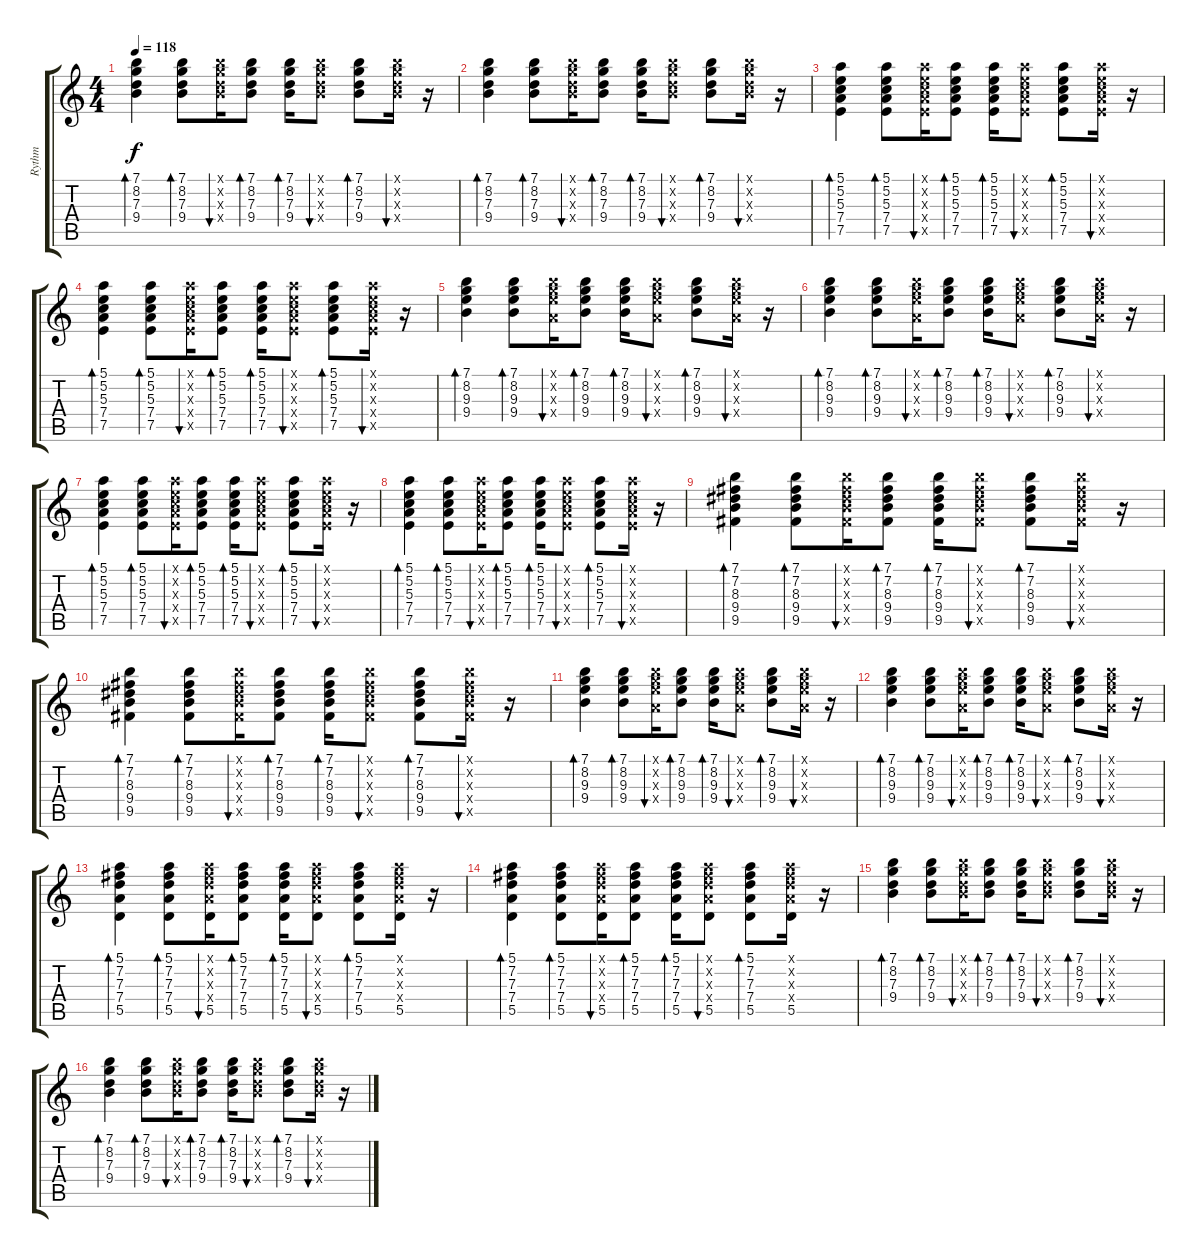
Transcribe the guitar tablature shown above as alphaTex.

\track ("Rythm" "Rythm") {instrument acousticguitarsteel}
\staff {score tabs}
\tuning (E4 B3 G3 D3 A2 E2) {hide}
\ts (4 4)
\tempo 118
\clef g2
\ks c
(7.1 8.2 7.3 9.4).4{bd 60 dy f} (7.1 8.2 7.3 9.4).8{bd 60} (7.1{x} 8.2{x} 7.3{x} 9.4{x}).16{bu 60} (7.1 8.2 7.3 9.4).8{bd 60} (7.1 8.2 7.3 9.4).16{bd 60} (7.1{x} 8.2{x} 7.3{x} 9.4{x}).8{bu 60} (7.1 8.2 7.3 9.4).8{bd 60} (7.1{x} 8.2{x} 7.3{x} 9.4{x}).16{bu 60} r.16 |
(7.1 8.2 7.3 9.4).4{bd 60} (7.1 8.2 7.3 9.4).8{bd 60} (7.1{x} 8.2{x} 7.3{x} 9.4{x}).16{bu 60} (7.1 8.2 7.3 9.4).8{bd 60} (7.1 8.2 7.3 9.4).16{bd 60} (7.1{x} 8.2{x} 7.3{x} 9.4{x}).8{bu 60} (7.1 8.2 7.3 9.4).8{bd 60} (7.1{x} 8.2{x} 7.3{x} 9.4{x}).16{bu 60} r.16 |
(5.1 5.2 5.3 7.4 7.5).4{bd 60} (5.1 5.2 5.3 7.4 7.5).8{bd 60} (5.1{x} 5.2{x} 5.3{x} 7.4{x} 7.5{x}).16{bu 60} (5.1 5.2 5.3 7.4 7.5).8{bd 60} (5.1 5.2 5.3 7.4 7.5).16{bd 60} (5.1{x} 5.2{x} 5.3{x} 7.4{x} 7.5{x}).8{bu 60} (5.1 5.2 5.3 7.4 7.5).8{bd 60} (5.1{x} 5.2{x} 5.3{x} 7.4{x} 7.5{x}).16{bu 60} r.16 |
(5.1 5.2 5.3 7.4 7.5).4{bd 60} (5.1 5.2 5.3 7.4 7.5).8{bd 60} (5.1{x} 5.2{x} 5.3{x} 7.4{x} 7.5{x}).16{bu 60} (5.1 5.2 5.3 7.4 7.5).8{bd 60} (5.1 5.2 5.3 7.4 7.5).16{bd 60} (5.1{x} 5.2{x} 5.3{x} 7.4{x} 7.5{x}).8{bu 60} (5.1 5.2 5.3 7.4 7.5).8{bd 60} (5.1{x} 5.2{x} 5.3{x} 7.4{x} 7.5{x}).16{bu 60} r.16 |
(7.1 8.2 9.3 9.4).4{bd 60} (7.1 8.2 9.3 9.4).8{bd 60} (7.1{x} 8.2{x} 9.3{x} 7.4{x}).16{bu 60} (7.1 8.2 9.3 9.4).8{bd 60} (7.1 8.2 9.3 9.4).16{bd 60} (7.1{x} 8.2{x} 9.3{x} 7.4{x}).8{bu 60} (7.1 8.2 9.3 9.4).8{bd 60} (7.1{x} 8.2{x} 9.3{x} 7.4{x}).16{bu 60} r.16 |
(7.1 8.2 9.3 9.4).4{bd 60} (7.1 8.2 9.3 9.4).8{bd 60} (7.1{x} 8.2{x} 9.3{x} 7.4{x}).16{bu 60} (7.1 8.2 9.3 9.4).8{bd 60} (7.1 8.2 9.3 9.4).16{bd 60} (7.1{x} 8.2{x} 9.3{x} 7.4{x}).8{bu 60} (7.1 8.2 9.3 9.4).8{bd 60} (7.1{x} 8.2{x} 9.3{x} 7.4{x}).16{bu 60} r.16 |
(5.1 5.2 5.3 7.4 7.5).4{bd 60} (5.1 5.2 5.3 7.4 7.5).8{bd 60} (5.1{x} 5.2{x} 5.3{x} 7.4{x} 7.5{x}).16{bu 60} (5.1 5.2 5.3 7.4 7.5).8{bd 60} (5.1 5.2 5.3 7.4 7.5).16{bd 60} (5.1{x} 5.2{x} 5.3{x} 7.4{x} 7.5{x}).8{bu 60} (5.1 5.2 5.3 7.4 7.5).8{bd 60} (5.1{x} 5.2{x} 5.3{x} 7.4{x} 7.5{x}).16{bu 60} r.16 |
(5.1 5.2 5.3 7.4 7.5).4{bd 60} (5.1 5.2 5.3 7.4 7.5).8{bd 60} (5.1{x} 5.2{x} 5.3{x} 7.4{x} 7.5{x}).16{bu 60} (5.1 5.2 5.3 7.4 7.5).8{bd 60} (5.1 5.2 5.3 7.4 7.5).16{bd 60} (5.1{x} 5.2{x} 5.3{x} 7.4{x} 7.5{x}).8{bu 60} (5.1 5.2 5.3 7.4 7.5).8{bd 60} (5.1{x} 5.2{x} 5.3{x} 7.4{x} 7.5{x}).16{bu 60} r.16 |
(7.1 7.2 8.3 9.4 9.5).4{bd 60} (7.1 7.2 8.3 9.4 9.5).8{bd 60} (7.1{x} 7.2{x} 8.3{x} 9.4{x} 9.5{x}).16{bu 60} (7.1 7.2 8.3 9.4 9.5).8{bd 60} (7.1 7.2 8.3 9.4 9.5).16{bd 60} (7.1{x} 7.2{x} 8.3{x} 9.4{x} 9.5{x}).8{bu 60} (7.1 7.2 8.3 9.4 9.5).8{bd 60} (7.1{x} 7.2{x} 8.3{x} 9.4{x} 9.5{x}).16{bu 60} r.16 |
(7.1 7.2 8.3 9.4 9.5).4{bd 60} (7.1 7.2 8.3 9.4 9.5).8{bd 60} (7.1{x} 7.2{x} 8.3{x} 9.4{x} 9.5{x}).16{bu 60} (7.1 7.2 8.3 9.4 9.5).8{bd 60} (7.1 7.2 8.3 9.4 9.5).16{bd 60} (7.1{x} 7.2{x} 8.3{x} 9.4{x} 9.5{x}).8{bu 60} (7.1 7.2 8.3 9.4 9.5).8{bd 60} (7.1{x} 7.2{x} 8.3{x} 9.4{x} 9.5{x}).16{bu 60} r.16 |
(7.1 8.2 9.3 9.4).4{bd 60} (7.1 8.2 9.3 9.4).8{bd 60} (7.1{x} 8.2{x} 9.3{x} 7.4{x}).16{bu 60} (7.1 8.2 9.3 9.4).8{bd 60} (7.1 8.2 9.3 9.4).16{bd 60} (7.1{x} 8.2{x} 9.3{x} 7.4{x}).8{bu 60} (7.1 8.2 9.3 9.4).8{bd 60} (7.1{x} 8.2{x} 9.3{x} 7.4{x}).16{bu 60} r.16 |
(7.1 8.2 9.3 9.4).4{bd 60} (7.1 8.2 9.3 9.4).8{bd 60} (7.1{x} 8.2{x} 9.3{x} 7.4{x}).16{bu 60} (7.1 8.2 9.3 9.4).8{bd 60} (7.1 8.2 9.3 9.4).16{bd 60} (7.1{x} 8.2{x} 9.3{x} 7.4{x}).8{bu 60} (7.1 8.2 9.3 9.4).8{bd 60} (7.1{x} 8.2{x} 9.3{x} 7.4{x}).16{bu 60} r.16 |
(5.1 7.2 7.3 7.4 5.5).4{bd 60} (5.1 7.2 7.3 7.4 5.5).8{bd 60} (5.1{x} 7.2{x} 7.3{x} 7.4{x} 5.5).16{bu 60} (5.1 7.2 7.3 7.4 5.5).8{bd 60} (5.1 7.2 7.3 7.4 5.5).16{bd 60} (5.1{x} 7.2{x} 7.3{x} 7.4{x} 5.5).8{bu 60} (5.1 7.2 7.3 7.4 5.5).8{bd 60} (5.1{x} 7.2{x} 7.3{x} 7.4{x} 5.5).16 r.16 |
(5.1 7.2 7.3 7.4 5.5).4{bd 60} (5.1 7.2 7.3 7.4 5.5).8{bd 60} (5.1{x} 7.2{x} 7.3{x} 7.4{x} 5.5).16{bu 60} (5.1 7.2 7.3 7.4 5.5).8{bd 60} (5.1 7.2 7.3 7.4 5.5).16{bd 60} (5.1{x} 7.2{x} 7.3{x} 7.4{x} 5.5).8{bu 60} (5.1 7.2 7.3 7.4 5.5).8{bd 60} (5.1{x} 7.2{x} 7.3{x} 7.4{x} 5.5).16 r.16 |
(7.1 8.2 7.3 9.4).4{bd 60} (7.1 8.2 7.3 9.4).8{bd 60} (7.1{x} 8.2{x} 7.3{x} 9.4{x}).16{bu 60} (7.1 8.2 7.3 9.4).8{bd 60} (7.1 8.2 7.3 9.4).16{bd 60} (7.1{x} 8.2{x} 7.3{x} 9.4{x}).8{bu 60} (7.1 8.2 7.3 9.4).8{bd 60} (7.1{x} 8.2{x} 7.3{x} 9.4{x}).16{bu 60} r.16 |
(7.1 8.2 7.3 9.4).4{bd 60} (7.1 8.2 7.3 9.4).8{bd 60} (7.1{x} 8.2{x} 7.3{x} 9.4{x}).16{bu 60} (7.1 8.2 7.3 9.4).8{bd 60} (7.1 8.2 7.3 9.4).16{bd 60} (7.1{x} 8.2{x} 7.3{x} 9.4{x}).8{bu 60} (7.1 8.2 7.3 9.4).8{bd 60} (7.1{x} 8.2{x} 7.3{x} 9.4{x}).16{bu 60} r.16
